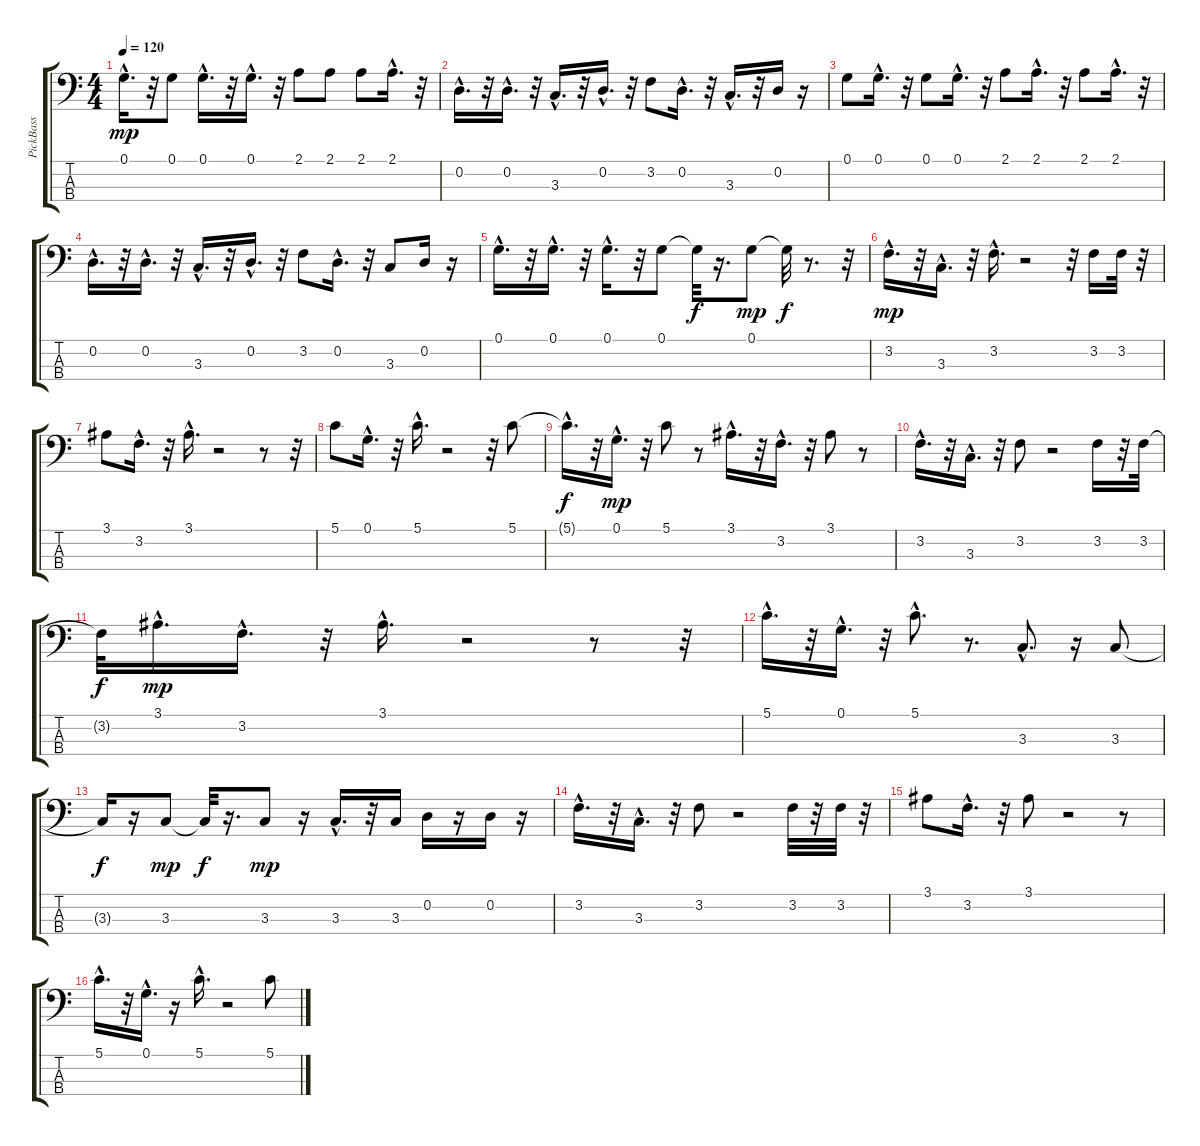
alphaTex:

\track ("PickBass" "PickBass") {instrument electricbasspick}
\staff {score tabs}
\tuning (G2 D2 A1 E1) {hide}
\ts (4 4)
\tempo 120
\clef f4
\ks c
0.1{hac}.16{d dy mp} r.32 0.1.8 0.1{hac}.16{d} r.32 0.1{hac}.16{d} r.32 2.1.8 2.1.8 2.1.8 2.1{hac}.16{d} r.32 |
0.2{hac}.16{d} r.32 0.2{hac}.16{d} r.32 3.3{hac}.16{d} r.32 0.2{hac}.16{d} r.32 3.2.8 0.2{hac}.16{d} r.32 3.3{hac}.16{d} r.32 0.2.16 r.16 |
0.1.8 0.1{hac}.16{d} r.32 0.1.8 0.1{hac}.16{d} r.32 2.1.8 2.1{hac}.16{d} r.32 2.1.8 2.1{hac}.16{d} r.32 |
0.2{hac}.16{d} r.32 0.2{hac}.16{d} r.32 3.3{hac}.16{d} r.32 0.2{hac}.16{d} r.32 3.2.8 0.2{hac}.16{d} r.32 3.3.8 0.2.16 r.16 |
0.1{hac}.16{d} r.32 0.1{hac}.16{d} r.32 0.1{hac}.16{d} r.32 0.1.8 0.1{t}.32{dy f} r.16{d} 0.1.8{dy mp} 0.1{t}.32{dy f} r.8{d} r.32 |
3.2{hac}.16{d dy mp} r.32 3.3{hac}.16{d} r.32 3.2{hac}.16{d} r.2 r.32 3.2.16 3.2.32 r.32 |
3.1.8 3.2{hac}.16{d} r.32 3.1{hac}.16{d} r.2 r.8 r.32 |
5.1.8 0.1{hac}.16{d} r.32 5.1{hac}.16{d} r.2 r.32 5.1.8 |
5.1{hac t}.16{d dy f} r.32 0.1{hac}.16{d dy mp} r.32 5.1.8 r.8 3.1{hac}.16{d} r.32 3.2{hac}.16{d} r.32 3.1.8 r.8 |
3.2{hac}.16{d} r.32 3.3{hac}.16{d} r.32 3.2.8 r.2 3.2.16 r.32 3.2.32 |
3.2{t}.32{dy f} 3.1{hac}.16{d dy mp} 3.2{hac}.16{d} r.32 3.1{hac}.16{d} r.2 r.8 r.32 |
5.1{hac}.16{d} r.32 0.1{hac}.16{d} r.32 5.1{hac}.8{d} r.8{d} 3.3{hac}.8{d} r.16 3.3.8 |
3.3{t}.16{dy f} r.16 3.3.8{dy mp} 3.3{t}.32{dy f} r.16{d} 3.3.8{dy mp} r.16 3.3{hac}.16{d} r.32 3.3.16 0.2.16 r.16 0.2.16 r.16 |
3.2{hac}.16{d} r.32 3.3{hac}.16{d} r.32 3.2.8 r.2 3.2.32 r.32 3.2.32 r.32 |
3.1.8 3.2{hac}.16{d} r.32 3.1.8 r.2 r.8 |
5.1{hac}.16{d} r.32 0.1{hac}.16{d} r.16 5.1{hac}.16{d} r.2 5.1.8
